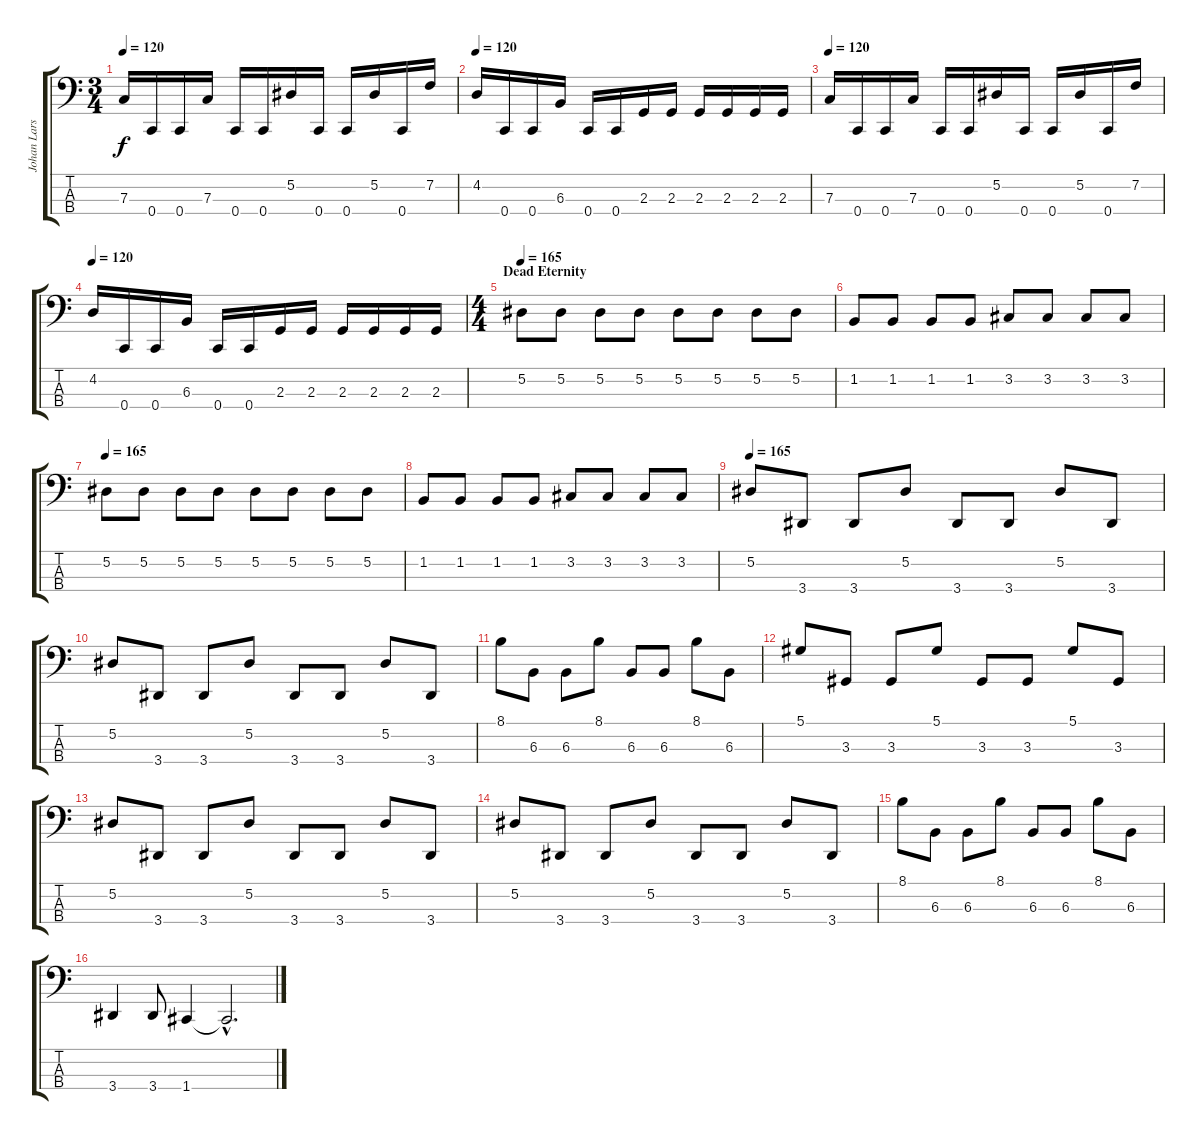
\track ("Johan Larsson" "Johan Lars") {instrument electricbassfinger}
\staff {score tabs}
\tuning (Eb2 Bb1 F1 C1) {hide}
\ts (3 4)
\tempo 120
\clef f4
\ks c
7.3.16{dy f} 0.4.16 0.4.16 7.3.16 0.4.16 0.4.16 5.2.16 0.4.16 0.4.16 5.2.16 0.4.16 7.2.16 |
\tempo 120
4.2.16 0.4.16 0.4.16 6.3.16 0.4.16 0.4.16 2.3.16 2.3.16 2.3.16 2.3.16 2.3.16 2.3.16 |
\tempo 120
7.3.16 0.4.16 0.4.16 7.3.16 0.4.16 0.4.16 5.2.16 0.4.16 0.4.16 5.2.16 0.4.16 7.2.16 |
\tempo 120
4.2.16 0.4.16 0.4.16 6.3.16 0.4.16 0.4.16 2.3.16 2.3.16 2.3.16 2.3.16 2.3.16 2.3.16 |
\ts (4 4)
\section ("" "Dead Eternity")
\tempo 165
5.2.8 5.2.8 5.2.8 5.2.8 5.2.8 5.2.8 5.2.8 5.2.8 |
1.2.8 1.2.8 1.2.8 1.2.8 3.2.8 3.2.8 3.2.8 3.2.8 |
\tempo 165
5.2.8 5.2.8 5.2.8 5.2.8 5.2.8 5.2.8 5.2.8 5.2.8 |
1.2.8 1.2.8 1.2.8 1.2.8 3.2.8 3.2.8 3.2.8 3.2.8 |
\tempo 165
5.2.8 3.4.8 3.4.8 5.2.8 3.4.8 3.4.8 5.2.8 3.4.8 |
5.2.8 3.4.8 3.4.8 5.2.8 3.4.8 3.4.8 5.2.8 3.4.8 |
8.1.8 6.3.8 6.3.8 8.1.8 6.3.8 6.3.8 8.1.8 6.3.8 |
5.1.8 3.3.8 3.3.8 5.1.8 3.3.8 3.3.8 5.1.8 3.3.8 |
5.2.8 3.4.8 3.4.8 5.2.8 3.4.8 3.4.8 5.2.8 3.4.8 |
5.2.8 3.4.8 3.4.8 5.2.8 3.4.8 3.4.8 5.2.8 3.4.8 |
8.1.8 6.3.8 6.3.8 8.1.8 6.3.8 6.3.8 8.1.8 6.3.8 |
3.4.4 3.4.8 1.4.4 1.4{hac t}.2{d}
